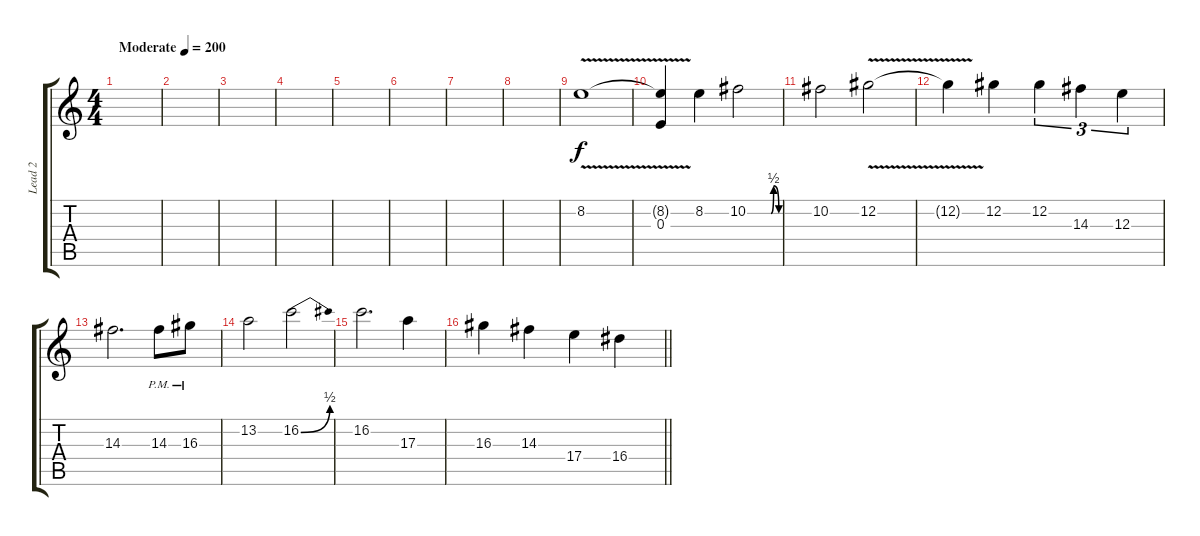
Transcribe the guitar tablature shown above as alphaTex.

\track ("Lead 2 " "Lead 2 ") {instrument distortionguitar}
\staff {score tabs}
\tuning (Db4 Ab3 E3 B2 Gb2 Db2) {hide}
\ts (4 4)
\tempo (200 "Moderate")
\clef g2
\ks c
|
|
|
|
|
|
|
|
8.2{v}.1 |
(8.2{t} 0.3).4 8.2.4 10.2{be (custom 0 0 45 0 50 2 60 0)}.2 |
10.2.2 12.2{v}.2 |
12.2{t}.4 12.2.4 12.2.4{tu (3 2)} 14.3.4{tu (3 2)} 12.3.4{tu (3 2)} |
14.3.2{d} 14.3{pm}.8 16.3{pm}.8 |
13.2.2 16.2{be (bend 0 0 60 2)}.2 |
16.2.2{d} 17.3.4 |
\barLineRight lightlight
16.3.4 14.3.4 17.4.4 16.4.4
